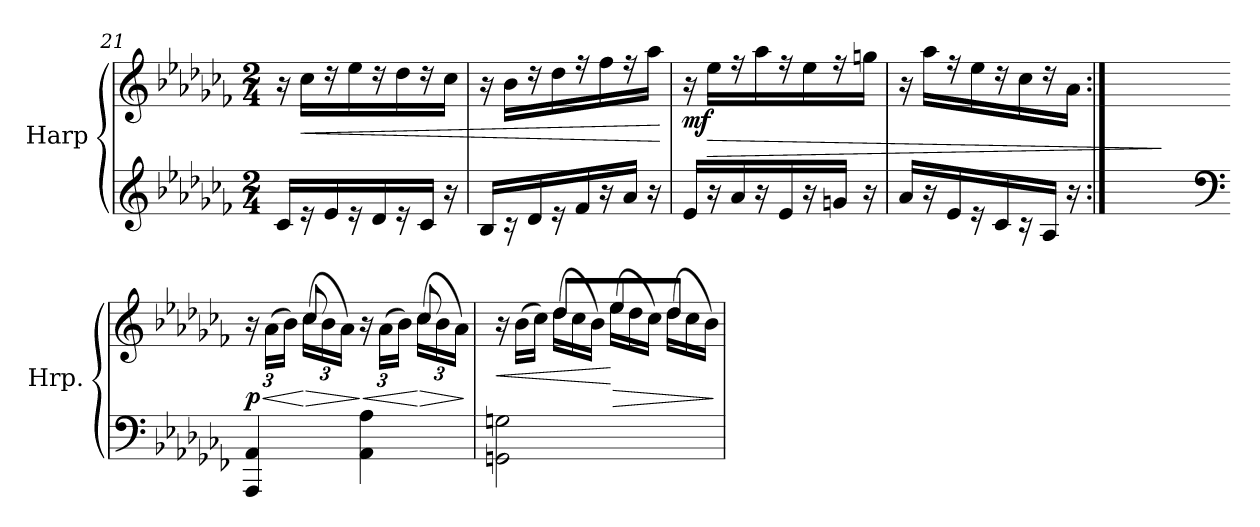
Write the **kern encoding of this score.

**kern	**kern	**dynam
*part1	*part1	*part1
*staff2	*staff1	*staff1/2
*I"Harp	*	*
*I'Hrp.	*	*
!!LO:LB:g=z
*clefG2	*clefG2	*
*k[b-e-a-d-g-c-f-]	*k[b-e-a-d-g-c-f-]	*
*M2/4	*M2/4	*
=21	=21	=21
16c-/LL	16r	.
!	!	!LO:HP:b
16r	16cc-\LL	<
16e-/	16r	.
16r	16ee-\	.
16d-/	16r	.
16r	16dd-\	.
16c-/JJ	16r	.
16r	16cc-\JJ	.
=22	=22	=22
16B-/LL	16r	.
16r	16b-\LL	.
16d-/	16r	.
16r	16dd-\	.
16f-/	16r	.
16r	16ff-\	.
16a-/JJ	16r	.
16r	16aa-\JJ	.
.	.	[
=23	=23	=23
!	!	!LO:DY:b
16e-/LL	16r	mf
!	!	!LO:HP:b
16r	16ee-\LL	>
16a-/	16r	.
16r	16aa-\	.
16e-/	16r	.
16r	16ee-\	.
16gn/JJ	16r	.
16r	16ggn\JJ	.
=24	=24	=24
16a-/LL	16r	.
16r	16aa-\LL	.
16e-/	16r	.
16r	16ee-\	.
16c-/	16r	.
16r	16cc-\	.
16A-/JJ	16r	.
16r	16a-\JJ	.
=25:|!	=25:|!	=25:|!
64ryy	64ryy	.
.	.	]
!!LO:PB:g=z
=1-	=1-	=1-
*clefF4	*	*
*	*Xbrackettup	*
!	!LO:TX:a:i:t=Agitato	!
!	!	!LO:HP:b
*	*^	*
!	!	!	!LO:DY:n=1:b
4AAA-/ 4AA-/	24r	8ryy	< p
.	(>24a-\LL	.	.
.	24b-\JJ)	.	.
!	!	!	!LO:HP:n=1:b
.	(>24cc-\LL	8cc-/	[ >
.	24b-\	.	.
.	24a-\JJ)	.	.
!	!	!	!LO:HP:n=1:b
4AA-\ 4A-\	24r	8ryy	] <
.	(>24a-\LL	.	.
.	24b-\JJ)	.	.
!	!	!	!LO:HP:n=1:b
.	(>24cc-\LL	8cc-/	[ >
.	24b-\	.	.
.	24a-\JJ)	.	.
*	*v	*v	*
.	.	]
=2	=2	=2
*	*Xtuplet	*
!	!	!LO:HP:b
*	*^	*
2GGn\ 2Gn\	24r	8ryy	<
.	(>24b-\LL	.	.
.	24cc-\JJ)	.	.
.	(>24dd-\LL	8dd-/L	.
.	24cc-\	.	.
.	24b-\JJ)	.	.
!	!	!	!LO:HP:n=1:b
.	(>24ee-\LL	8ee-/	[ >
.	24dd-\	.	.
.	24cc-\JJ)	.	.
.	(>24dd-\LL	8dd-/J	.
.	24cc-\	.	.
.	24b-\JJ)	.	.
*	*v	*v	*
.	.	]
=	=	=
*-	*-	*-
